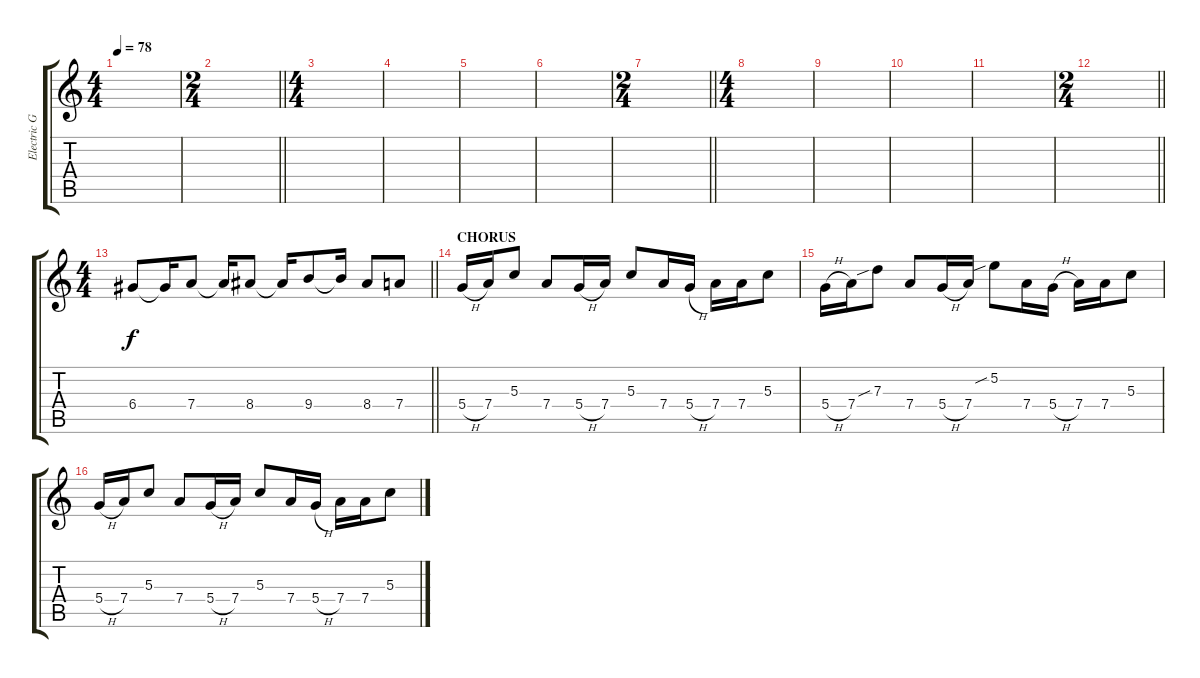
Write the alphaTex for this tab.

\track ("Electric Guitar" "Electric G") {instrument distortionguitar}
\staff {score tabs}
\tuning (E4 B3 G3 D3 A2 E2) {hide}
\ts (4 4)
\tempo 78
\clef g2
\ks c
|
\ts (2 4)
\barLineRight lightlight
|
\ts (4 4)
|
|
|
|
\ts (2 4)
\barLineRight lightlight
|
\ts (4 4)
|
|
|
|
\ts (2 4)
\barLineRight lightlight
|
\ts (4 4)
\barLineRight lightlight
6.4.8 6.4{t}.16 7.4.8 7.4{t}.16 8.4.8 8.4{t}.16 9.4.8 9.4{t}.16 8.4.8 7.4.8 |
\section ("" "CHORUS")
5.4{h}.16 7.4.16 5.3.8 7.4.8 5.4{h}.16 7.4.16 5.3.8 7.4.16 5.4{h}.16 7.4.16 7.4.16 5.3.8 |
5.4{h}.16 7.4.16 7.3{sib}.8 7.4.8 5.4{h}.16 7.4.16 5.2{sib}.8 7.4.16 5.4{h}.16 7.4.16 7.4.16 5.3.8 |
5.4{h}.16 7.4.16 5.3.8 7.4.8 5.4{h}.16 7.4.16 5.3.8 7.4.16 5.4{h}.16 7.4.16 7.4.16 5.3.8
